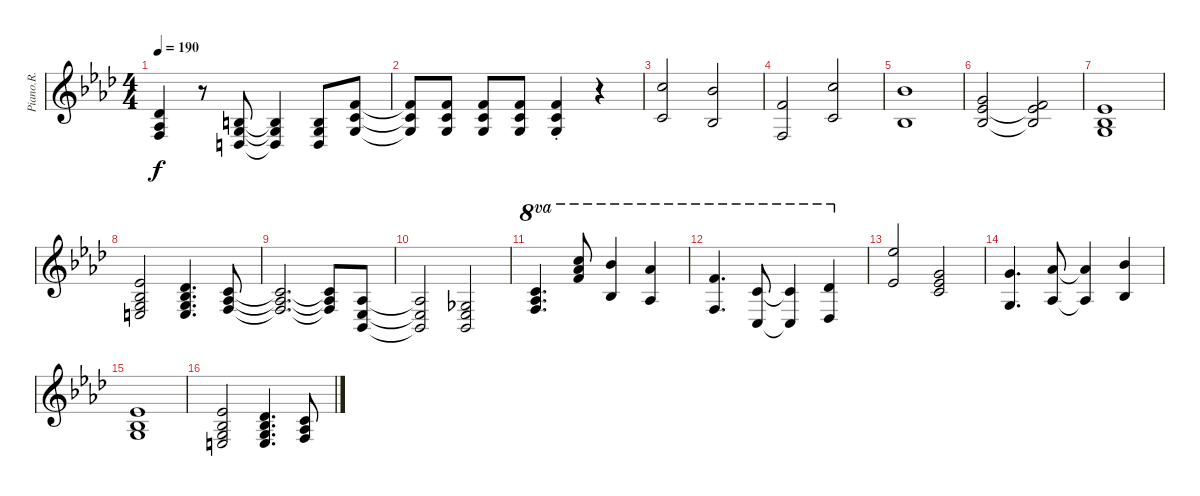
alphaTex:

\track ("Piano.R." "Piano.R.") {instrument brightacousticpiano}
\staff {score}
\tuning (A4 B3 G3 D3 A2 E2) {hide}
\ts (4 4)
\tempo 190
\clef g2
\ks ab
(11.4 11.5 13.6).4{dy f} r.8 (0.2 0.3 0.4).8 (0.2{t} 0.3{t} 0.4{t}).4 (0.2 0.3 0.4).8 (6.2 5.3 5.4).8 |
(6.2{t} 5.3{t} 5.4{t}).8 (6.2 5.3 5.4).8 (6.2 5.3 5.4).8 (6.2 5.3 5.4).8 (6.2{st} 5.3{st} 5.4{st}).4 r.4 |
(3.1 5.3).2 (1.1 3.3).2 |
(6.2 3.4).2 (3.1 1.2).2 |
(1.1 3.3).1 |
(8.2 8.3 8.4).2 (6.2 8.3{t} 8.4{t}).2 |
(8.3 8.4 10.5).1 |
(0.3 13.4 13.5 12.6).2 (0.3 11.4 13.5 12.6).4{d} (10.4 11.5 13.6).8 |
(10.4{t} 11.5{t} 13.6{t}).2{d} (10.4{t} 11.5{t} 13.6{t}).8 (1.3 1.4 1.5).8 |
(1.3{t} 1.4{t} 1.5{t}).2 (4.4 6.5 6.6).2 |
(13.2 13.3 15.4).4{d ot 8va} (15.1 21.2 22.3).8{bd 60 ot 8va} (13.1 15.3).4{ot 8va} (11.1 13.3).4{ot 8va} |
(8.1 10.3).4{d ot 8va} (13.2 10.4).8{ot 8va} (13.2{t} 10.4{t}).4{ot 8va} (4.1 6.3).4{ot 8va} |
(6.1 4.2).2 (8.2 8.3 10.4).2{bd 60} |
(8.2 0.3).4{d} (9.2 11.5).8 (9.2{t} 11.5{t}).4 (11.2 13.5).4 |
(0.3 13.4 13.5).1 |
(0.3 13.4 13.5 12.6).2 (0.3 11.4 13.5 12.6).4{d} (10.4 11.5 13.6).8
